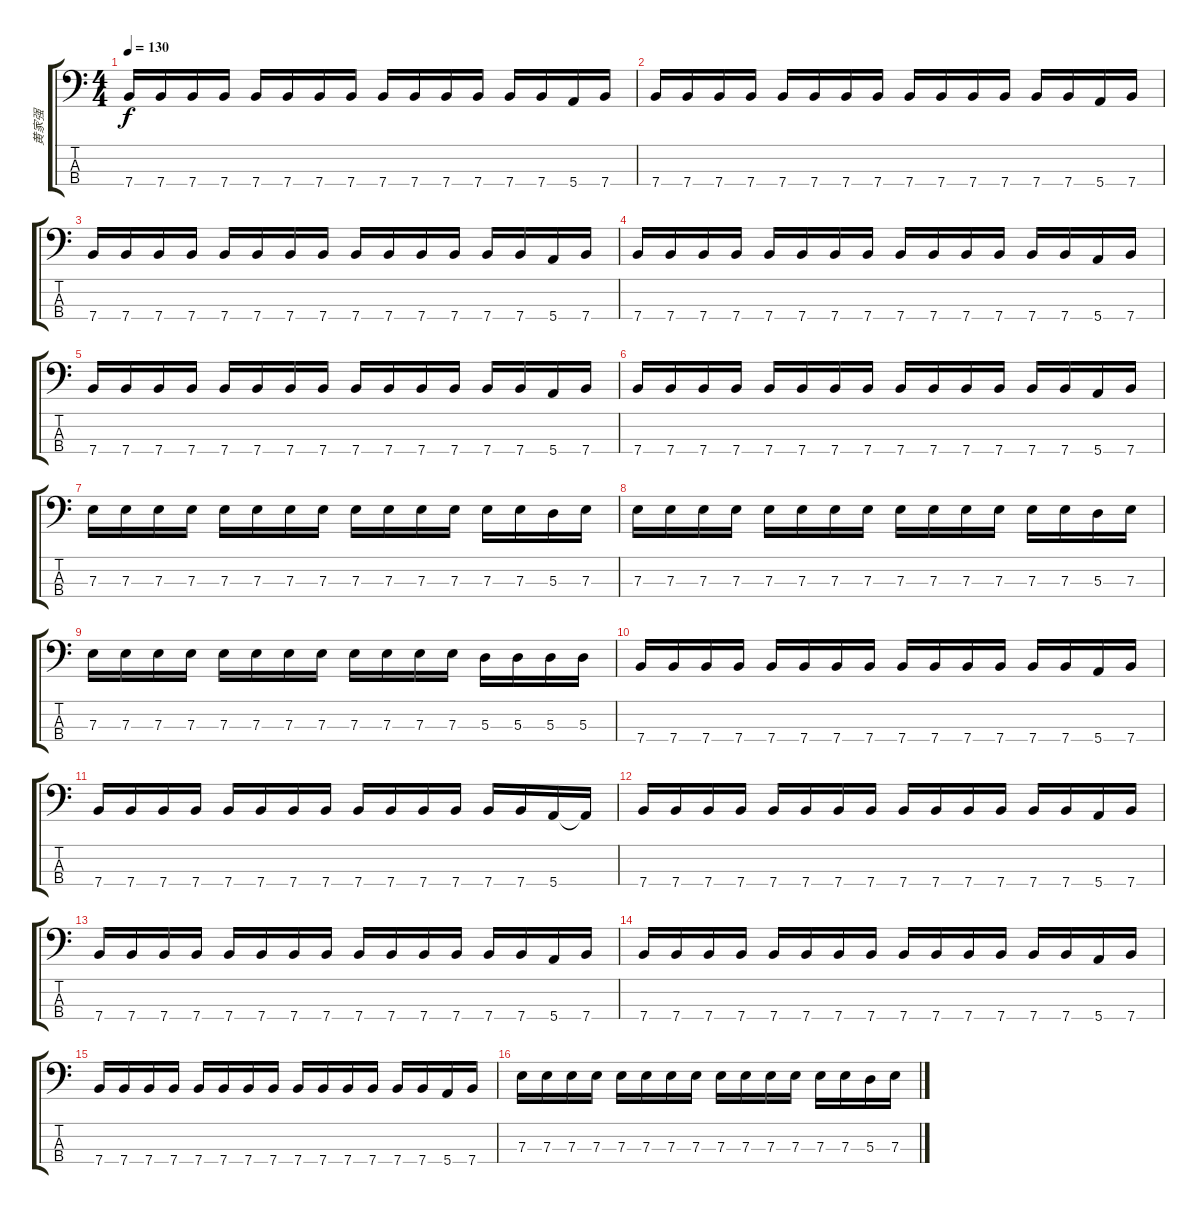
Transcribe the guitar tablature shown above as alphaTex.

\track ("黄家强" "黄家强") {instrument electricbassfinger}
\staff {score tabs}
\tuning (G2 D2 A1 E1) {hide}
\ts (4 4)
\tempo 130
\clef f4
\ks c
7.4.16{dy f} 7.4.16 7.4.16 7.4.16 7.4.16 7.4.16 7.4.16 7.4.16 7.4.16 7.4.16 7.4.16 7.4.16 7.4.16 7.4.16 5.4.16 7.4.16 |
7.4.16 7.4.16 7.4.16 7.4.16 7.4.16 7.4.16 7.4.16 7.4.16 7.4.16 7.4.16 7.4.16 7.4.16 7.4.16 7.4.16 5.4.16 7.4.16 |
7.4.16 7.4.16 7.4.16 7.4.16 7.4.16 7.4.16 7.4.16 7.4.16 7.4.16 7.4.16 7.4.16 7.4.16 7.4.16 7.4.16 5.4.16 7.4.16 |
7.4.16 7.4.16 7.4.16 7.4.16 7.4.16 7.4.16 7.4.16 7.4.16 7.4.16 7.4.16 7.4.16 7.4.16 7.4.16 7.4.16 5.4.16 7.4.16 |
7.4.16 7.4.16 7.4.16 7.4.16 7.4.16 7.4.16 7.4.16 7.4.16 7.4.16 7.4.16 7.4.16 7.4.16 7.4.16 7.4.16 5.4.16 7.4.16 |
7.4.16 7.4.16 7.4.16 7.4.16 7.4.16 7.4.16 7.4.16 7.4.16 7.4.16 7.4.16 7.4.16 7.4.16 7.4.16 7.4.16 5.4.16 7.4.16 |
7.3.16 7.3.16 7.3.16 7.3.16 7.3.16 7.3.16 7.3.16 7.3.16 7.3.16 7.3.16 7.3.16 7.3.16 7.3.16 7.3.16 5.3.16 7.3.16 |
7.3.16 7.3.16 7.3.16 7.3.16 7.3.16 7.3.16 7.3.16 7.3.16 7.3.16 7.3.16 7.3.16 7.3.16 7.3.16 7.3.16 5.3.16 7.3.16 |
7.3.16 7.3.16 7.3.16 7.3.16 7.3.16 7.3.16 7.3.16 7.3.16 7.3.16 7.3.16 7.3.16 7.3.16 5.3.16 5.3.16 5.3.16 5.3.16 |
7.4.16 7.4.16 7.4.16 7.4.16 7.4.16 7.4.16 7.4.16 7.4.16 7.4.16 7.4.16 7.4.16 7.4.16 7.4.16 7.4.16 5.4.16 7.4.16 |
7.4.16 7.4.16 7.4.16 7.4.16 7.4.16 7.4.16 7.4.16 7.4.16 7.4.16 7.4.16 7.4.16 7.4.16 7.4.16 7.4.16 5.4.16 5.4{t}.16 |
7.4.16 7.4.16 7.4.16 7.4.16 7.4.16 7.4.16 7.4.16 7.4.16 7.4.16 7.4.16 7.4.16 7.4.16 7.4.16 7.4.16 5.4.16 7.4.16 |
7.4.16 7.4.16 7.4.16 7.4.16 7.4.16 7.4.16 7.4.16 7.4.16 7.4.16 7.4.16 7.4.16 7.4.16 7.4.16 7.4.16 5.4.16 7.4.16 |
7.4.16 7.4.16 7.4.16 7.4.16 7.4.16 7.4.16 7.4.16 7.4.16 7.4.16 7.4.16 7.4.16 7.4.16 7.4.16 7.4.16 5.4.16 7.4.16 |
7.4.16 7.4.16 7.4.16 7.4.16 7.4.16 7.4.16 7.4.16 7.4.16 7.4.16 7.4.16 7.4.16 7.4.16 7.4.16 7.4.16 5.4.16 7.4.16 |
7.3.16 7.3.16 7.3.16 7.3.16 7.3.16 7.3.16 7.3.16 7.3.16 7.3.16 7.3.16 7.3.16 7.3.16 7.3.16 7.3.16 5.3.16 7.3.16
